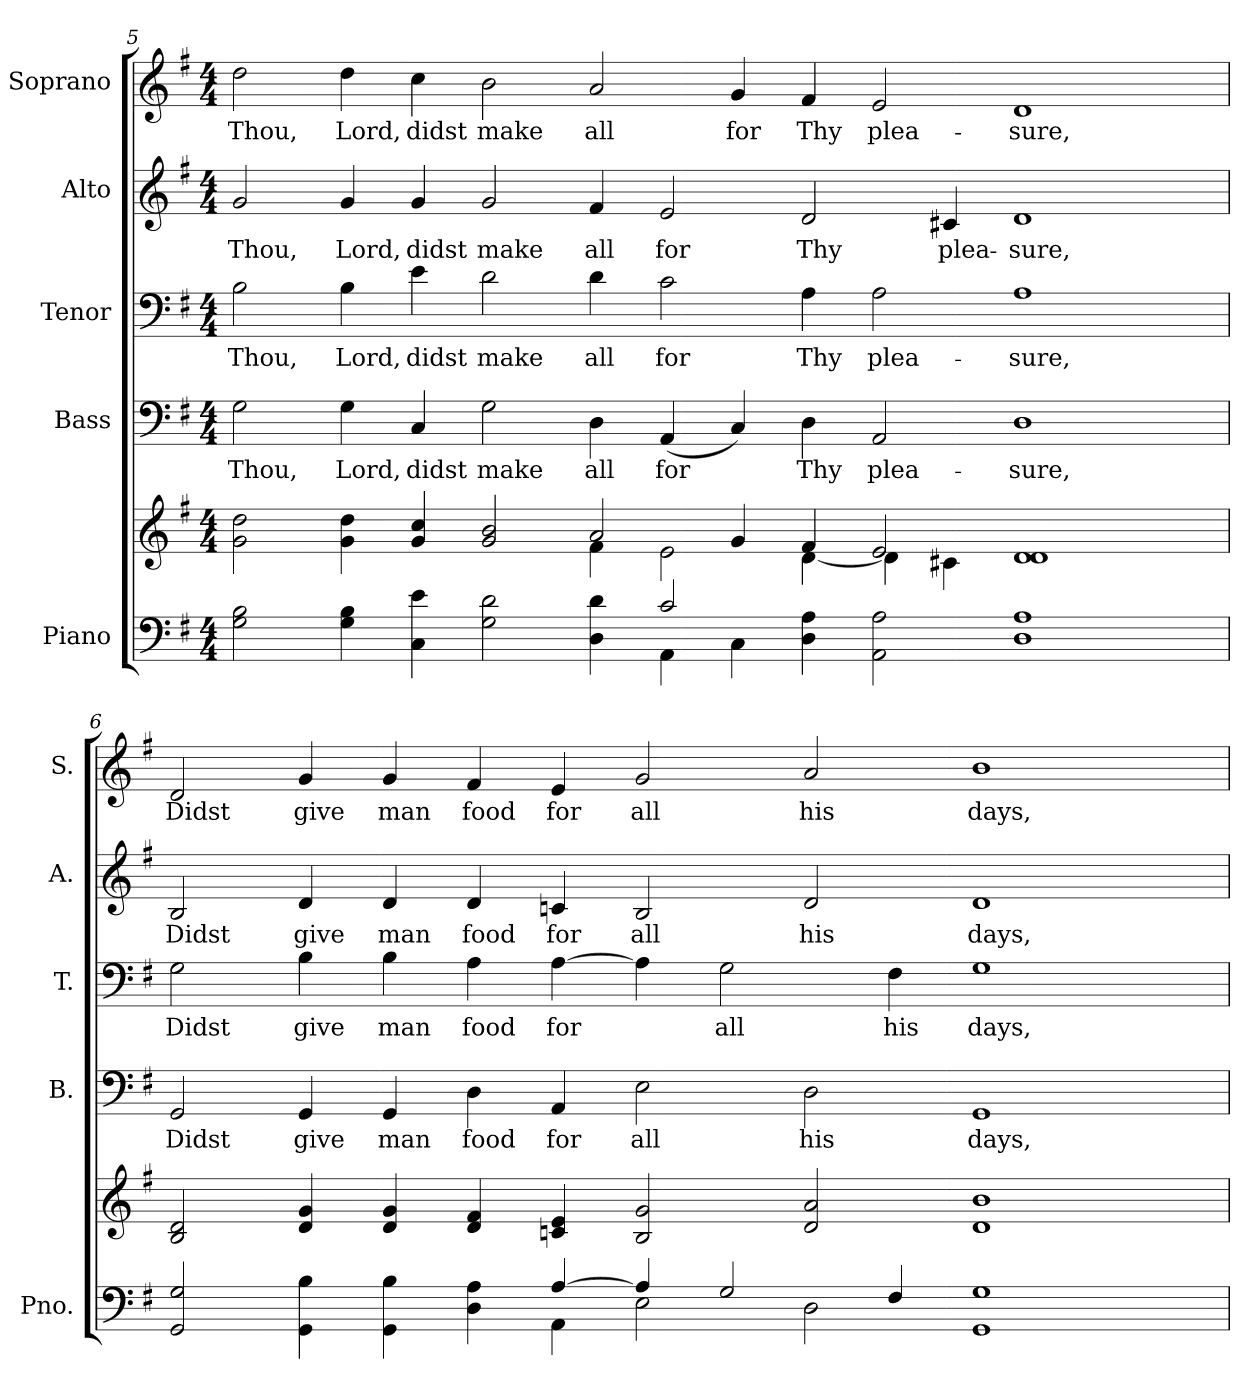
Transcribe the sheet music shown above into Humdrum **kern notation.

**kern	**kern	**kern	**text	**kern	**text	**kern	**text	**kern	**text
*part5	*part5	*part4	*part4	*part3	*part3	*part2	*part2	*part1	*part1
*staff6	*staff5	*staff4	*staff4	*staff3	*staff3	*staff2	*staff2	*staff1	*staff1
*I"Piano	*	*I"Bass	*	*I"Tenor	*	*I"Alto	*	*I"Soprano	*
*I'Pno.	*	*I'B.	*	*I'T.	*	*I'A.	*	*I'S.	*
!!LO:PB:g=z
*clefF4	*clefG2	*clefF4	*	*clefF4	*	*clefG2	*	*clefG2	*
*k[f#]	*k[f#]	*k[f#]	*	*k[f#]	*	*k[f#]	*	*k[f#]	*
*G:	*G:	*G:	*	*G:	*	*G:	*	*G:	*
*M4/4	*M4/4	*M4/4	*	*M4/4	*	*M4/4	*	*M4/4	*
=5	=5	=5	=5	=5	=5	=5	=5	=5	=5
*^	*^	*	*	*	*	*	*	*	*
!	!	!	!	!	!LO:LY:b:color=#000000	!	!	!	!	!	!
!	!	!	!	!	!	!	!LO:LY:b:color=#000000	!	!	!	!
!	!	!	!	!	!	!	!	!	!LO:LY:b:color=#000000	!	!
!	!	!	!	!	!	!	!	!	!	!	!LO:LY:b:color=#000000
2Gi\ 2Bi	1ryy	2gi\ 2ddi	1ryy	2Gi\	Thou,	2Bi\	Thou,	2gi/	Thou,	2ddi\	Thou,
!	!	!	!	!	!LO:LY:b:color=#000000	!	!	!	!	!	!
!	!	!	!	!	!	!	!LO:LY:b:color=#000000	!	!	!	!
!	!	!	!	!	!	!	!	!	!LO:LY:b:color=#000000	!	!
!	!	!	!	!	!	!	!	!	!	!	!LO:LY:b:color=#000000
4Gi\ 4Bi	.	4gi\ 4ddi	.	4Gi\	Lord,	4Bi\	Lord,	4gi/	Lord,	4ddi\	Lord,
!	!	!	!	!	!LO:LY:b:color=#000000	!	!	!	!	!	!
!	!	!	!	!	!	!	!LO:LY:b:color=#000000	!	!	!	!
!	!	!	!	!	!	!	!	!	!LO:LY:b:color=#000000	!	!
!	!	!	!	!	!	!	!	!	!	!	!LO:LY:b:color=#000000
4Ci\ 4ei	.	4gi/ 4cci	.	4Ci/	didst	4ei\	didst	4gi/	didst	4cci\	didst
!	!	!	!	!	!LO:LY:b:color=#000000	!	!	!	!	!	!
!	!	!	!	!	!	!	!LO:LY:b:color=#000000	!	!	!	!
!	!	!	!	!	!	!	!	!	!LO:LY:b:color=#000000	!	!
!	!	!	!	!	!	!	!	!	!	!	!LO:LY:b:color=#000000
2Gi\ 2di	2ryy	2gi/ 2bi	2ryy	2Gi\	make	2di\	make	2gi/	make	2bi\	make
!	!	!	!	!	!LO:LY:b:color=#000000	!	!	!	!	!	!
!	!	!	!	!	!	!	!LO:LY:b:color=#000000	!	!	!	!
!	!	!	!	!	!	!	!	!	!LO:LY:b:color=#000000	!	!
!	!	!	!	!	!	!	!	!	!	!	!LO:LY:b:color=#000000
4Di\ 4di	4ryy	2ai/	4f#i\	4Di\	all	4di\	all	4f#i/	all	2ai/	all
!	!	!	!	!	!LO:LY:b:color=#000000	!	!	!	!	!	!
!	!	!	!	!	!	!	!LO:LY:b:color=#000000	!	!	!	!
!	!	!	!	!	!	!	!	!	!LO:LY:b:color=#000000	!	!
2ci/	4AAi\	.	2ei\	(4AAi/	for	2ci\	for	2ei/	for	.	.
!	!	!	!	!	!	!	!	!	!	!	!LO:LY:b:color=#000000
.	4Ci\	4gi/	.	4Ci/)	.	.	.	.	.	4gi/	for
!	!	!	!	!	!LO:LY:b:color=#000000	!	!	!	!	!	!
!	!	!	!	!	!	!	!LO:LY:b:color=#000000	!	!	!	!
!	!	!	!	!	!	!	!	!	!LO:LY:b:color=#000000	!	!
!	!	!	!	!	!	!	!	!	!	!	!LO:LY:b:color=#000000
4Di\ 4Ai	4ryy	4f#i/	[<4di\	4Di\	Thy	4Ai\	Thy	2di/	Thy	4f#i/	Thy
!	!	!	!	!	!LO:LY:b:color=#000000	!	!	!	!	!	!
!	!	!	!	!	!	!	!LO:LY:b:color=#000000	!	!	!	!
!	!	!	!	!	!	!	!	!	!	!	!LO:LY:b:color=#000000
2AAi\ 2Ai	2ryy	2ei/	4di\]	2AAi/	plea-	2Ai\	plea-	.	.	2ei/	plea-
!	!	!	!	!	!	!	!	!	!LO:LY:b:color=#000000	!	!
.	.	.	4c#Xi\	.	.	.	.	4c#Xi/	plea-	.	.
!	!	!	!	!	!LO:LY:b:color=#000000	!	!	!	!	!	!
!	!	!	!	!	!	!	!LO:LY:b:color=#000000	!	!	!	!
!	!	!	!	!	!	!	!	!	!LO:LY:b:color=#000000	!	!
!	!	!	!	!	!	!	!	!	!	!	!LO:LY:b:color=#000000
1Di 1Ai	1ryy	1di 1di	2ryy	1Di	-sure,	1Ai	-sure,	1di	-sure,	1di	-sure,
.	.	.	2ryy	.	.	.	.	.	.	.	.
*	*	*v	*v	*	*	*	*	*	*	*	*
!!LO:PB:g=z
=6	=6	=6	=6	=6	=6	=6	=6	=6	=6	=6
*	*	*^	*	*	*	*	*	*	*	*
!	!	!	!	!	!LO:LY:b:color=#000000	!	!	!	!	!	!
*	*	*v	*v	*	*	*	*	*	*	*	*
*	*	*^	*	*	*	*	*	*	*	*
!	!	!	!	!	!	!	!LO:LY:b:color=#000000	!	!	!	!
*	*	*v	*v	*	*	*	*	*	*	*	*
*	*	*^	*	*	*	*	*	*	*	*
!	!	!	!	!	!	!	!	!	!LO:LY:b:color=#000000	!	!
*	*	*v	*v	*	*	*	*	*	*	*	*
*	*	*^	*	*	*	*	*	*	*	*
!	!	!	!	!	!	!	!	!	!	!	!LO:LY:b:color=#000000
*	*	*v	*v	*	*	*	*	*	*	*	*
2GGi/ 2Gi	2ryy	2Bi/ 2di	2GGi/	Didst	2Gi\	Didst	2Bi/	Didst	2di/	Didst
!	!	!	!	!LO:LY:b:color=#000000	!	!	!	!	!	!
!	!	!	!	!	!	!LO:LY:b:color=#000000	!	!	!	!
!	!	!	!	!	!	!	!	!LO:LY:b:color=#000000	!	!
!	!	!	!	!	!	!	!	!	!	!LO:LY:b:color=#000000
4GGi\ 4Bi	2ryy	4di/ 4gi	4GGi/	give	4Bi\	give	4di/	give	4gi/	give
!	!	!	!	!LO:LY:b:color=#000000	!	!	!	!	!	!
!	!	!	!	!	!	!LO:LY:b:color=#000000	!	!	!	!
!	!	!	!	!	!	!	!	!LO:LY:b:color=#000000	!	!
!	!	!	!	!	!	!	!	!	!	!LO:LY:b:color=#000000
4GGi\ 4Bi	.	4di/ 4gi	4GGi/	man	4Bi\	man	4di/	man	4gi/	man
!	!	!	!	!LO:LY:b:color=#000000	!	!	!	!	!	!
!	!	!	!	!	!	!LO:LY:b:color=#000000	!	!	!	!
!	!	!	!	!	!	!	!	!LO:LY:b:color=#000000	!	!
!	!	!	!	!	!	!	!	!	!	!LO:LY:b:color=#000000
4Di\ 4Ai	4ryy	4di/ 4f#i	4Di\	food	4Ai\	food	4di/	food	4f#i/	food
!	!	!	!	!LO:LY:b:color=#000000	!	!	!	!	!	!
!	!	!	!	!	!	!LO:LY:b:color=#000000	!	!	!	!
!	!	!	!	!	!	!	!	!LO:LY:b:color=#000000	!	!
!	!	!	!	!	!	!	!	!	!	!LO:LY:b:color=#000000
[>4Ai/	4AAi\	4cni/ 4ei	4AAi/	for	[>4Ai\	for	4cni/	for	4ei/	for
!	!	!	!	!LO:LY:b:color=#000000	!	!	!	!	!	!
!	!	!	!	!	!	!	!	!LO:LY:b:color=#000000	!	!
!	!	!	!	!	!	!	!	!	!	!LO:LY:b:color=#000000
4Ai/]	2Ei\	2Bi/ 2gi	2Ei\	all	4Ai\]	.	2Bi/	all	2gi/	all
!	!	!	!	!	!	!LO:LY:b:color=#000000	!	!	!	!
2Gi/	.	.	.	.	2Gi\	all	.	.	.	.
!	!	!	!	!LO:LY:b:color=#000000	!	!	!	!	!	!
!	!	!	!	!	!	!	!	!LO:LY:b:color=#000000	!	!
!	!	!	!	!	!	!	!	!	!	!LO:LY:b:color=#000000
.	2Di\	2di/ 2ai	2Di\	his	.	.	2di/	his	2ai/	his
!	!	!	!	!	!	!LO:LY:b:color=#000000	!	!	!	!
4F#i/	.	.	.	.	4F#i\	his	.	.	.	.
!	!	!	!	!LO:LY:b:color=#000000	!	!	!	!	!	!
!	!	!	!	!	!	!LO:LY:b:color=#000000	!	!	!	!
!	!	!	!	!	!	!	!	!LO:LY:b:color=#000000	!	!
!	!	!	!	!	!	!	!	!	!	!LO:LY:b:color=#000000
1GGi 1Gi	2ryy	1di 1bi	1GGi	days,	1Gi	days,	1di	days,	1bi	days,
.	2ryy	.	.	.	.	.	.	.	.	.
*v	*v	*	*	*	*	*	*	*	*	*
=	=	=	=	=	=	=	=	=	=
*-	*-	*-	*-	*-	*-	*-	*-	*-	*-
